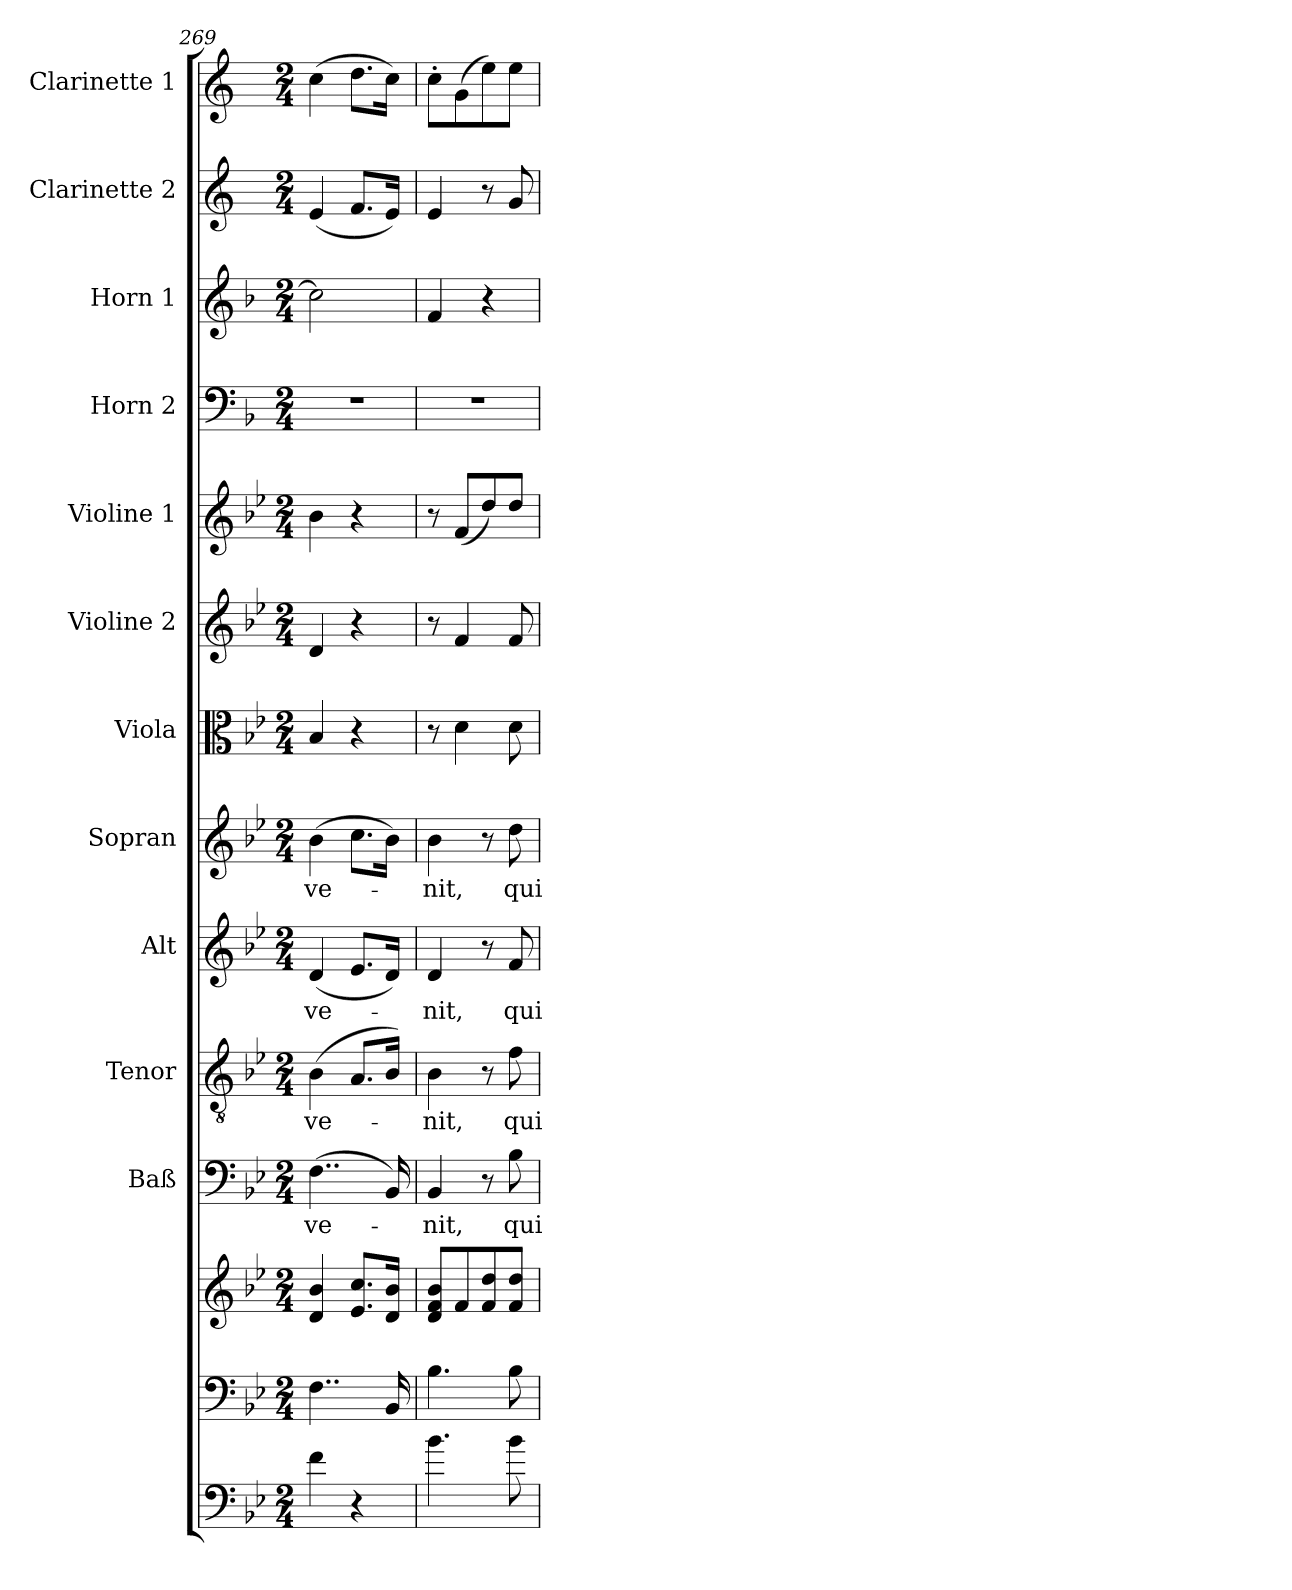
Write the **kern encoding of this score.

**kern	**kern	**kern	**kern	**text	**kern	**text	**kern	**text	**kern	**text	**kern	**kern	**kern	**kern	**kern	**kern	**kern
*part13	*part12	*part12	*part11	*part11	*part10	*part10	*part9	*part9	*part8	*part8	*part7	*part6	*part5	*part4	*part3	*part2	*part1
*staff14	*staff13	*staff12	*staff11	*staff11	*staff10	*staff10	*staff9	*staff9	*staff8	*staff8	*staff7	*staff6	*staff5	*staff4	*staff3	*staff2	*staff1
*	*	*	*I"Baß	*	*I"Tenor	*	*I"Alt	*	*I"Sopran	*	*I"Viola	*I"Violine 2	*I"Violine 1	*I"Horn 2	*I"Horn 1	*I"Clarinette 2	*I"Clarinette 1
*	*	*	*I'Baß	*	*I'Ten	*	*I'Alt	*	*I'Sop	*	*I'Vla.	*I'Vln. 2	*I'Vln. 1	*I'Hrn. 2	*I'Hrn. 1	*	*
*clefF4	*clefF4	*clefG2	*clefF4	*	*clefGv2	*	*clefG2	*	*clefG2	*	*clefC3	*clefG2	*clefG2	*clefF4	*clefG2	*clefG2	*clefG2
*ITrd7c12	*	*	*	*	*	*	*	*	*	*	*	*	*	*ITrd4c7	*ITrd4c7	*ITrd1c2	*ITrd1c2
*k[b-e-]	*k[b-e-]	*k[b-e-]	*k[b-e-]	*	*k[b-e-]	*	*k[b-e-]	*	*k[b-e-]	*	*k[b-e-]	*k[b-e-]	*k[b-e-]	*k[b-e-]	*k[b-e-]	*k[b-e-]	*k[b-e-]
*B-:	*B-:	*B-:	*B-:	*	*B-:	*	*B-:	*	*B-:	*	*B-:	*B-:	*B-:	*B-:	*B-:	*B-:	*B-:
*M2/4	*M2/4	*M2/4	*M2/4	*	*M2/4	*	*M2/4	*	*M2/4	*	*M2/4	*M2/4	*M2/4	*M2/4	*M2/4	*M2/4	*M2/4
=269	=269	=269	=269	=269	=269	=269	=269	=269	=269	=269	=269	=269	=269	=269	=269	=269	=269
!	!	!	!	!LO:LY:b	!	!LO:LY:b	!	!LO:LY:b	!	!LO:LY:b	!	!	!	!	!	!	!
4F\	4..F\	4d/ 4b-/	(>4..F\	ve-	(<4B-\	ve-	(<4d/	ve-	(>4b-\	ve-	4B-/	4d/	4b-\	2r	2f\]	(<4d/	(>4b-\
4r	.	8.e-/ 8.cc/L	.	.	8.A/L	.	8.e-/L	.	8.cc\L	.	4r	4r	4r	.	.	8.e-/L	8.cc\L
.	16BB-/	16d/ 16b-/Jk	16BB-/)	.	16B-/Jk)	.	16d/Jk)	.	16b-\Jk)	.	.	.	.	.	.	16d/Jk)	16b-\Jk)
=270	=270	=270	=270	=270	=270	=270	=270	=270	=270	=270	=270	=270	=270	=270	=270	=270	=270
!	!	!	!	!LO:LY:b	!	!LO:LY:b	!	!LO:LY:b	!	!LO:LY:b	!	!	!	!	!	!	!
4.B-\	4.B-\	8d/ 8f/ 8b-/L	4BB-/	-nit,	4B-\	-nit,	4d/	-nit,	4b-\	-nit,	8r	8r	8r	2r	4B-/	4d/	8b-'>\L
.	.	8f/	.	.	.	.	.	.	.	.	4d\	4f/	(<8f/L	.	.	.	(>8f\
.	.	8f/ 8dd/	8r	.	8r	.	8r	.	8r	.	.	.	8dd/)	.	4r	8r	8dd\)
!	!	!	!	!LO:LY:b	!	!LO:LY:b	!	!LO:LY:b	!	!LO:LY:b	!	!	!	!	!	!	!
8B-\	8B-\	8f/ 8dd/J	8B-\	qui	8f\	qui	8f/	qui	8dd\	qui	8d\	8f/	8dd/J	.	.	8f/	8dd\J
=	=	=	=	=	=	=	=	=	=	=	=	=	=	=	=	=	=
*-	*-	*-	*-	*-	*-	*-	*-	*-	*-	*-	*-	*-	*-	*-	*-	*-	*-
